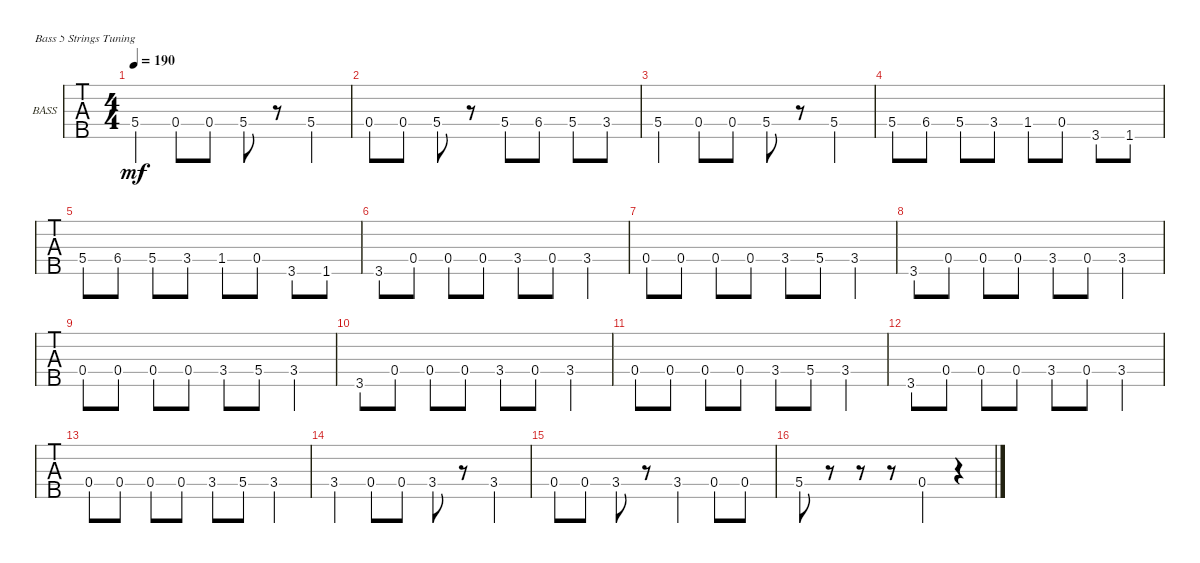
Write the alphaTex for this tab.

\defaultSystemsLayout 4
\bracketExtendMode groupsimilarinstruments
\firstSystemTrackNameOrientation horizontal
\otherSystemsTrackNameOrientation horizontal
\track ("Bass" "BASS") {instrument electricbassfinger}
\staff {tabs}
\tuning (G2 D2 A1 E1 B0)
\ts (4 4)
\tempo 190
\clef f4
\ks c
5.4.4{dy mf} 0.4.8 0.4.8 5.4.8 r.8 5.4.4 |
0.4.8 0.4.8 5.4.8 r.8 5.4.8 6.4.8 5.4.8 3.4.8 |
5.4.4 0.4.8 0.4.8 5.4.8 r.8 5.4.4 |
5.4.8 6.4.8 5.4.8 3.4.8 1.4.8 0.4.8 3.5.8 1.5.8 |
5.4.8 6.4.8 5.4.8 3.4.8 1.4.8 0.4.8 3.5.8 1.5.8 |
3.5.8 0.4.8 0.4.8 0.4.8 3.4.8 0.4.8 3.4.4 |
0.4.8 0.4.8 0.4.8 0.4.8 3.4.8 5.4.8 3.4.4 |
3.5.8 0.4.8 0.4.8 0.4.8 3.4.8 0.4.8 3.4.4 |
0.4.8 0.4.8 0.4.8 0.4.8 3.4.8 5.4.8 3.4.4 |
3.5.8 0.4.8 0.4.8 0.4.8 3.4.8 0.4.8 3.4.4 |
0.4.8 0.4.8 0.4.8 0.4.8 3.4.8 5.4.8 3.4.4 |
3.5.8 0.4.8 0.4.8 0.4.8 3.4.8 0.4.8 3.4.4 |
0.4.8 0.4.8 0.4.8 0.4.8 3.4.8 5.4.8 3.4.4 |
3.4.4 0.4.8 0.4.8 3.4.8 r.8 3.4.4 |
0.4.8 0.4.8 3.4.8 r.8 3.4.4 0.4.8 0.4.8 |
5.4.8 r.8 r.8 r.8 0.4.4 r.4
